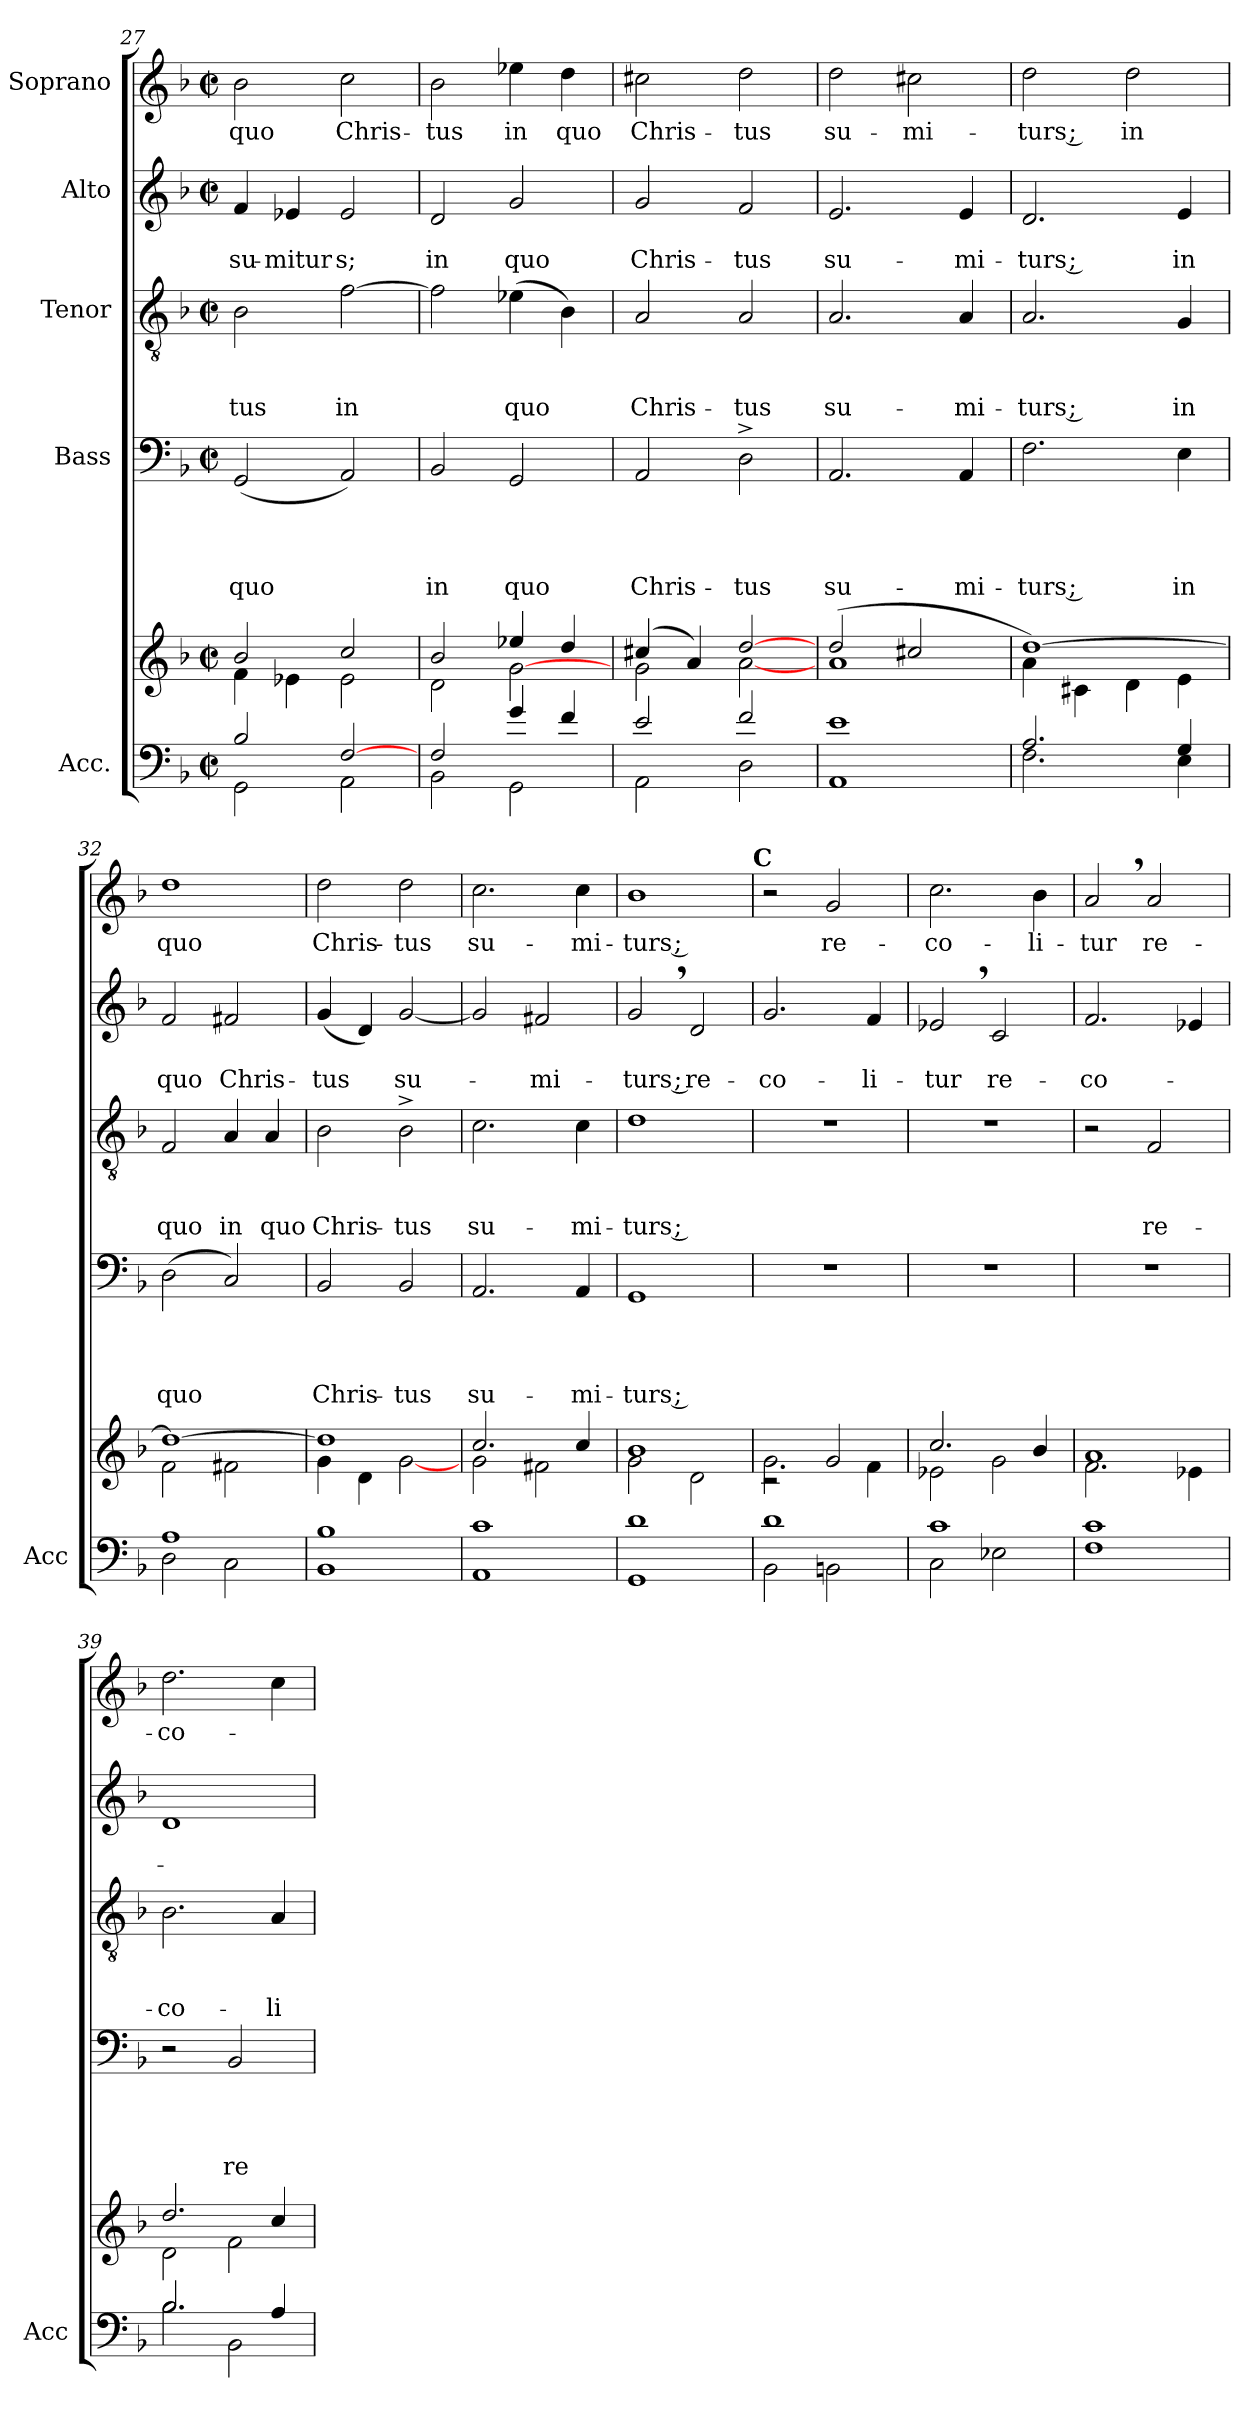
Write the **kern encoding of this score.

**kern	**kern	**kern	**text	**text	**text	**text	**kern	**text	**text	**text	**kern	**text	**text	**kern	**text
*part5	*part5	*part4	*part4	*part4	*part4	*part4	*part3	*part3	*part3	*part3	*part2	*part2	*part2	*part1	*part1
*staff6	*staff5	*staff4	*staff4	*staff4	*staff4	*staff4	*staff3	*staff3	*staff3	*staff3	*staff2	*staff2	*staff2	*staff1	*staff1
*I"Acc.	*	*I"Bass	*	*	*	*	*I"Tenor	*	*	*	*I"Alto	*	*	*I"Soprano	*
*I'Acc	*	*	*	*	*	*	*	*	*	*	*	*	*	*	*
*clefF4	*clefG2	*clefF4	*	*	*	*	*clefGv2	*	*	*	*clefG2	*	*	*clefG2	*
*k[b-]	*k[b-]	*k[b-]	*	*	*	*	*k[b-]	*	*	*	*k[b-]	*	*	*k[b-]	*
*F:	*F:	*F:	*	*	*	*	*F:	*	*	*	*F:	*	*	*F:	*
*M2/2	*M2/2	*M2/2	*	*	*	*	*M2/2	*	*	*	*M2/2	*	*	*M2/2	*
*met(c|)	*met(c|)	*met(c|)	*	*	*	*	*met(c|)	*	*	*	*met(c|)	*	*	*met(c|)	*
=27	=27	=27	=27	=27	=27	=27	=27	=27	=27	=27	=27	=27	=27	=27	=27
*^	*^	*	*	*	*	*	*	*	*	*	*	*	*	*	*
!	!	!	!	!	!	!	!	!LO:LY:b	!	!	!	!LO:LY:b	!	!	!LO:LY:b	!	!LO:LY:b
2B-/	2GG\	4f\	2b-/	(<2GG/	.	.	.	quo	2B-\	.	.	-tus	4f/	.	su-	2b-\	quo
!	!	!	!	!	!	!	!	!	!	!	!	!	!	!	!LO:LY:b	!	!
.	.	4e-X\	.	.	.	.	.	.	.	.	.	.	4e-X/	.	-mi­tur	.	.
!	!	!	!	!	!	!	!	!	!	!	!	!LO:LY:b	!	!	!LO:LY:b	!	!LO:LY:b
[<2F/	2AA\	2e-\	2cc/	2AA/)	.	.	.	.	[<2f\	.	.	in	2e-/	.	s;	2cc\	Chris-
!!LO:LB:g=z
=28	=28	=28	=28	=28	=28	=28	=28	=28	=28	=28	=28	=28	=28	=28	=28	=28	=28
!	!	!	!	!	!	!	!	!LO:LY:b	!	!	!	!	!	!	!LO:LY:b	!	!LO:LY:b
2BB-\	2F/	2d\	2b-/	2BB-/	.	.	.	in	2f\]	.	.	.	2d/	.	in	2b-\	-tus
!	!	!	!	!	!	!	!	!LO:LY:b	!	!	!	!LO:LY:b	!	!	!LO:LY:b	!	!LO:LY:b
2GG\	4g/	[<2g\	4ee-X/	2GG/	.	.	.	quo	(>4e-X\	.	.	quo	2g/	.	quo	4ee-X\	in
!	!	!	!	!	!	!	!	!	!	!	!	!	!	!	!	!	!LO:LY:b
.	4f/	.	4dd/	.	.	.	.	.	4B-\)	.	.	.	.	.	.	4dd\	quo
=29	=29	=29	=29	=29	=29	=29	=29	=29	=29	=29	=29	=29	=29	=29	=29	=29	=29
!	!	!	!	!	!	!	!	!LO:LY:b	!	!	!	!LO:LY:b	!	!	!LO:LY:b	!	!LO:LY:b
2e/	2AA\	(4cc#X/	2g\	2AA/	.	.	.	Chris-	2A/	.	.	Chris-	2g/	.	Chris-	2cc#X\	Chris-
.	.	4a/)	.	.	.	.	.	.	.	.	.	.	.	.	.	.	.
!	!	!	!	!	!	!	!	!LO:LY:b	!	!	!	!LO:LY:b	!	!	!LO:LY:b	!	!LO:LY:b
2f/	2D\	[>2dd/	[<2a\	2D^>\	.	.	.	-tus	2A/	.	.	-tus	2f/	.	-tus	2dd\	-tus
=30	=30	=30	=30	=30	=30	=30	=30	=30	=30	=30	=30	=30	=30	=30	=30	=30	=30
!	!	!	!	!	!	!	!	!LO:LY:b	!	!	!	!LO:LY:b	!	!	!LO:LY:b	!	!LO:LY:b
*v	*v	*	*	*	*	*	*	*	*	*	*	*	*	*	*	*	*
1AA 1e	(<1a	2dd/	2.AA/	.	.	.	su-	2.A/	.	.	su-	2.e/	.	su-	2dd\	su-
!	!	!	!	!	!	!	!	!	!	!	!	!	!	!	!	!LO:LY:b
.	.	2cc#X/	.	.	.	.	.	.	.	.	.	.	.	.	2cc#X\	-mi-
!	!	!	!	!	!	!	!LO:LY:b	!	!	!	!LO:LY:b	!	!	!LO:LY:b	!	!
.	.	.	4AA/	.	.	.	-mi-	4A/	.	.	-mi-	4e/	.	-mi-	.	.
=31	=31	=31	=31	=31	=31	=31	=31	=31	=31	=31	=31	=31	=31	=31	=31	=31
*^	*	*	*	*	*	*	*	*	*	*	*	*	*	*	*	*
!	!	!	!	!	!	!	!	!LO:LY:b	!	!	!	!LO:LY:b	!	!	!LO:LY:b	!	!LO:LY:b
2.A/	2.F\	[>1dd)	4a\	2.F\	.	.	.	-turs ;	2.A/	.	.	-turs ;	2.d/	.	-turs ;	2dd\	-turs ;
.	.	.	4c#X\	.	.	.	.	.	.	.	.	.	.	.	.	.	.
!	!	!	!	!	!	!	!	!	!	!	!	!	!	!	!	!	!LO:LY:b
.	.	.	4d\	.	.	.	.	.	.	.	.	.	.	.	.	2dd\	in
!	!	!	!	!	!	!	!	!LO:LY:b	!	!	!	!LO:LY:b	!	!	!LO:LY:b	!	!
4E\	4G/	.	4e\	4E\	.	.	.	in	4G/	.	.	in	4e/	.	in	.	.
=32	=32	=32	=32	=32	=32	=32	=32	=32	=32	=32	=32	=32	=32	=32	=32	=32	=32
!	!	!	!	!	!	!	!	!LO:LY:b	!	!	!	!LO:LY:b	!	!	!LO:LY:b	!	!LO:LY:b
1A	2D\	1dd_	2f\	(>2D\	.	.	.	quo	2F/	.	.	quo	2f/	.	quo	1dd	quo
!	!	!	!	!	!	!	!	!	!	!	!	!LO:LY:b	!	!	!LO:LY:b	!	!
.	2C\	.	2f#X\	2C/)	.	.	.	.	4A/	.	.	in	2f#X/	.	Chris-	.	.
!	!	!	!	!	!	!	!	!	!	!	!	!LO:LY:b	!	!	!	!	!
.	.	.	.	.	.	.	.	.	4A/	.	.	quo	.	.	.	.	.
*v	*v	*	*	*	*	*	*	*	*	*	*	*	*	*	*	*	*
=33	=33	=33	=33	=33	=33	=33	=33	=33	=33	=33	=33	=33	=33	=33	=33	=33
!	!	!	!	!	!	!	!LO:LY:b	!	!	!	!LO:LY:b	!	!	!LO:LY:b	!	!LO:LY:b
1BB- 1B-	1dd]	4g\	2BB-/	.	.	.	Chris-	2B-\	.	.	Chris-	(<4g/	.	-tus	2dd\	Chris-
.	.	4d\	.	.	.	.	.	.	.	.	.	4d/)	.	.	.	.
!	!	!	!	!	!	!	!LO:LY:b	!	!	!	!LO:LY:b	!	!	!LO:LY:b	!	!LO:LY:b
.	.	[<2g\	2BB-/	.	.	.	-tus	2B-^>\	.	.	-tus	[<2g/	.	su-	2dd\	-tus
=34	=34	=34	=34	=34	=34	=34	=34	=34	=34	=34	=34	=34	=34	=34	=34	=34
!	!	!	!	!	!	!	!LO:LY:b	!	!	!	!LO:LY:b	!	!	!	!	!LO:LY:b
1AA 1c	2g\	2.cc/	2.AA/	.	.	.	su-	2.c\	.	.	su-	2g/]	.	.	2.cc\	su-
!	!	!	!	!	!	!	!	!	!	!	!	!	!	!LO:LY:b	!	!
.	2f#X\	.	.	.	.	.	.	.	.	.	.	2f#X/	.	-mi-	.	.
!	!	!	!	!	!	!	!LO:LY:b	!	!	!	!LO:LY:b	!	!	!	!	!LO:LY:b
.	.	4cc/	4AA/	.	.	.	-mi-	4c\	.	.	-mi-	.	.	.	4cc\	-mi-
=35	=35	=35	=35	=35	=35	=35	=35	=35	=35	=35	=35	=35	=35	=35	=35	=35
!	!	!	!	!	!	!	!LO:LY:b	!	!	!	!LO:LY:b	!	!	!LO:LY:b	!	!LO:LY:b
1GG 1d	1b-	2g\	1GG	.	.	.	-turs ;	1d	.	.	-turs ;	2g,>/	.	-turs ;	1b-	-turs ;
!	!	!	!	!	!	!	!	!	!	!	!	!	!	!LO:LY:b	!	!
.	.	2d\	.	.	.	.	.	.	.	.	.	2d/	.	re-	.	.
!	!	!	!	!	!	!	!	!	!	!	!	!	!	!	!LO:TX:a:B:t=C	!
=36	=36	=36	=36	=36	=36	=36	=36	=36	=36	=36	=36	=36	=36	=36	=36	=36
*^	*	*	*	*	*	*	*	*	*	*	*	*	*	*	*	*
!	!	!	!	!	!	!	!	!	!	!	!	!	!	!	!LO:LY:b	!	!
1d	2BB-\	2.g\	2rc	1r	.	.	.	.	1r	.	.	.	2.g/	.	-co-	2r	.
!	!	!	!	!	!	!	!	!	!	!	!	!	!	!	!	!	!LO:LY:b
.	2BBn\	.	2g/	.	.	.	.	.	.	.	.	.	.	.	.	2g/	re-
!	!	!	!	!	!	!	!	!	!	!	!	!	!	!	!LO:LY:b	!	!
.	.	4f\	.	.	.	.	.	.	.	.	.	.	4f/	.	-li-	.	.
=37	=37	=37	=37	=37	=37	=37	=37	=37	=37	=37	=37	=37	=37	=37	=37	=37	=37
!	!	!	!	!	!	!	!	!	!	!	!	!	!	!	!LO:LY:b	!	!LO:LY:b
1c	2C\	2e-X\	2.cc/	1r	.	.	.	.	1r	.	.	.	2e-X,>/	.	-tur	2.cc\	-co-
!	!	!	!	!	!	!	!	!	!	!	!	!	!	!	!LO:LY:b	!	!
.	2E-X\	2g\	.	.	.	.	.	.	.	.	.	.	2c/	.	re-	.	.
!	!	!	!	!	!	!	!	!	!	!	!	!	!	!	!	!	!LO:LY:b
.	.	.	4b-/	.	.	.	.	.	.	.	.	.	.	.	.	4b-\	-li-
*v	*v	*	*	*	*	*	*	*	*	*	*	*	*	*	*	*	*
!!LO:LB:g=z
=38	=38	=38	=38	=38	=38	=38	=38	=38	=38	=38	=38	=38	=38	=38	=38	=38
!	!	!	!	!	!	!	!	!	!	!	!	!	!	!LO:LY:b	!	!LO:LY:b
1F 1c	1a	2.f\	1r	.	.	.	.	2r	.	.	.	2.f/	.	-co-	2a,>/	-tur
!	!	!	!	!	!	!	!	!	!	!	!LO:LY:b	!	!	!	!	!LO:LY:b
.	.	.	.	.	.	.	.	2F/	.	.	re-	.	.	.	2a/	re-
.	.	4e-X\	.	.	.	.	.	.	.	.	.	4e-X/	.	.	.	.
=39	=39	=39	=39	=39	=39	=39	=39	=39	=39	=39	=39	=39	=39	=39	=39	=39
*^	*	*	*	*	*	*	*	*	*	*	*	*	*	*	*	*
*	*^	*	*	*	*	*	*	*	*	*	*	*	*	*	*	*	*
!	!	!	!	!	!	!	!	!	!	!	!	!	!LO:LY:b	!	!	!	!	!LO:LY:b
2.B-\	2.B-/	2ryy	2d\	2.dd/	2r	.	.	.	.	2.B-\	.	.	-co-	1d	.	.	2.dd\	-co-
!	!	!	!	!	!	!	!	!	!LO:LY:b	!	!	!	!	!	!	!	!	!
.	.	2BB-\	2f\	.	2BB-/	.	.	.	re-	.	.	.	.	.	.	.	.	.
!	!	!	!	!	!	!	!	!	!	!	!	!	!LO:LY:b	!	!	!	!	!
4A/	4ryy	.	.	4cc/	.	.	.	.	.	4A/	.	.	-li-	.	.	.	4cc\	.
*v	*v	*v	*	*	*	*	*	*	*	*	*	*	*	*	*	*	*	*
*	*v	*v	*	*	*	*	*	*	*	*	*	*	*	*	*	*
=	=	=	=	=	=	=	=	=	=	=	=	=	=	=	=
*-	*-	*-	*-	*-	*-	*-	*-	*-	*-	*-	*-	*-	*-	*-	*-
